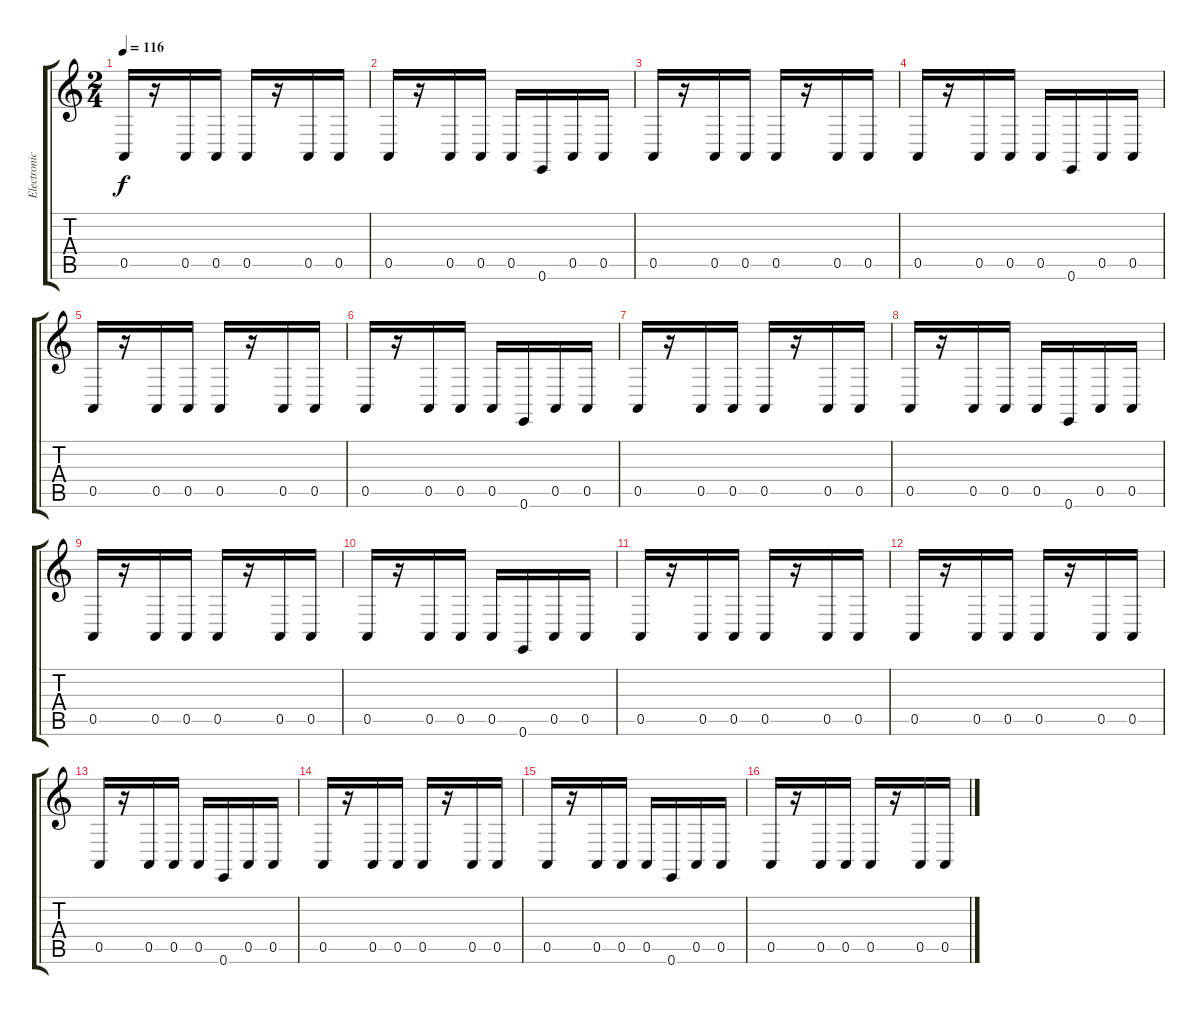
\track ("Electronic Percussions II" "Electronic") {instrument melodictom}
\staff {score tabs}
\tuning (E4 B3 G3 D3 A2 E2) {hide}
\ts (2 4)
\tempo 116
\clef g2
\ks c
0.5.16{dy f} r.16 0.5.16 0.5.16 0.5.16 r.16 0.5.16 0.5.16 |
0.5.16 r.16 0.5.16 0.5.16 0.5.16 0.6.16 0.5.16 0.5.16 |
0.5.16 r.16 0.5.16 0.5.16 0.5.16 r.16 0.5.16 0.5.16 |
0.5.16 r.16 0.5.16 0.5.16 0.5.16 0.6.16 0.5.16 0.5.16 |
0.5.16 r.16 0.5.16 0.5.16 0.5.16 r.16 0.5.16 0.5.16 |
0.5.16 r.16 0.5.16 0.5.16 0.5.16 0.6.16 0.5.16 0.5.16 |
0.5.16 r.16 0.5.16 0.5.16 0.5.16 r.16 0.5.16 0.5.16 |
0.5.16 r.16 0.5.16 0.5.16 0.5.16 0.6.16 0.5.16 0.5.16 |
0.5.16 r.16 0.5.16 0.5.16 0.5.16 r.16 0.5.16 0.5.16 |
0.5.16 r.16 0.5.16 0.5.16 0.5.16 0.6.16 0.5.16 0.5.16 |
0.5.16 r.16 0.5.16 0.5.16 0.5.16 r.16 0.5.16 0.5.16 |
0.5.16 r.16 0.5.16 0.5.16 0.5.16 r.16 0.5.16 0.5.16 |
0.5.16 r.16 0.5.16 0.5.16 0.5.16 0.6.16 0.5.16 0.5.16 |
0.5.16 r.16 0.5.16 0.5.16 0.5.16 r.16 0.5.16 0.5.16 |
0.5.16 r.16 0.5.16 0.5.16 0.5.16 0.6.16 0.5.16 0.5.16 |
0.5.16 r.16 0.5.16 0.5.16 0.5.16 r.16 0.5.16 0.5.16
